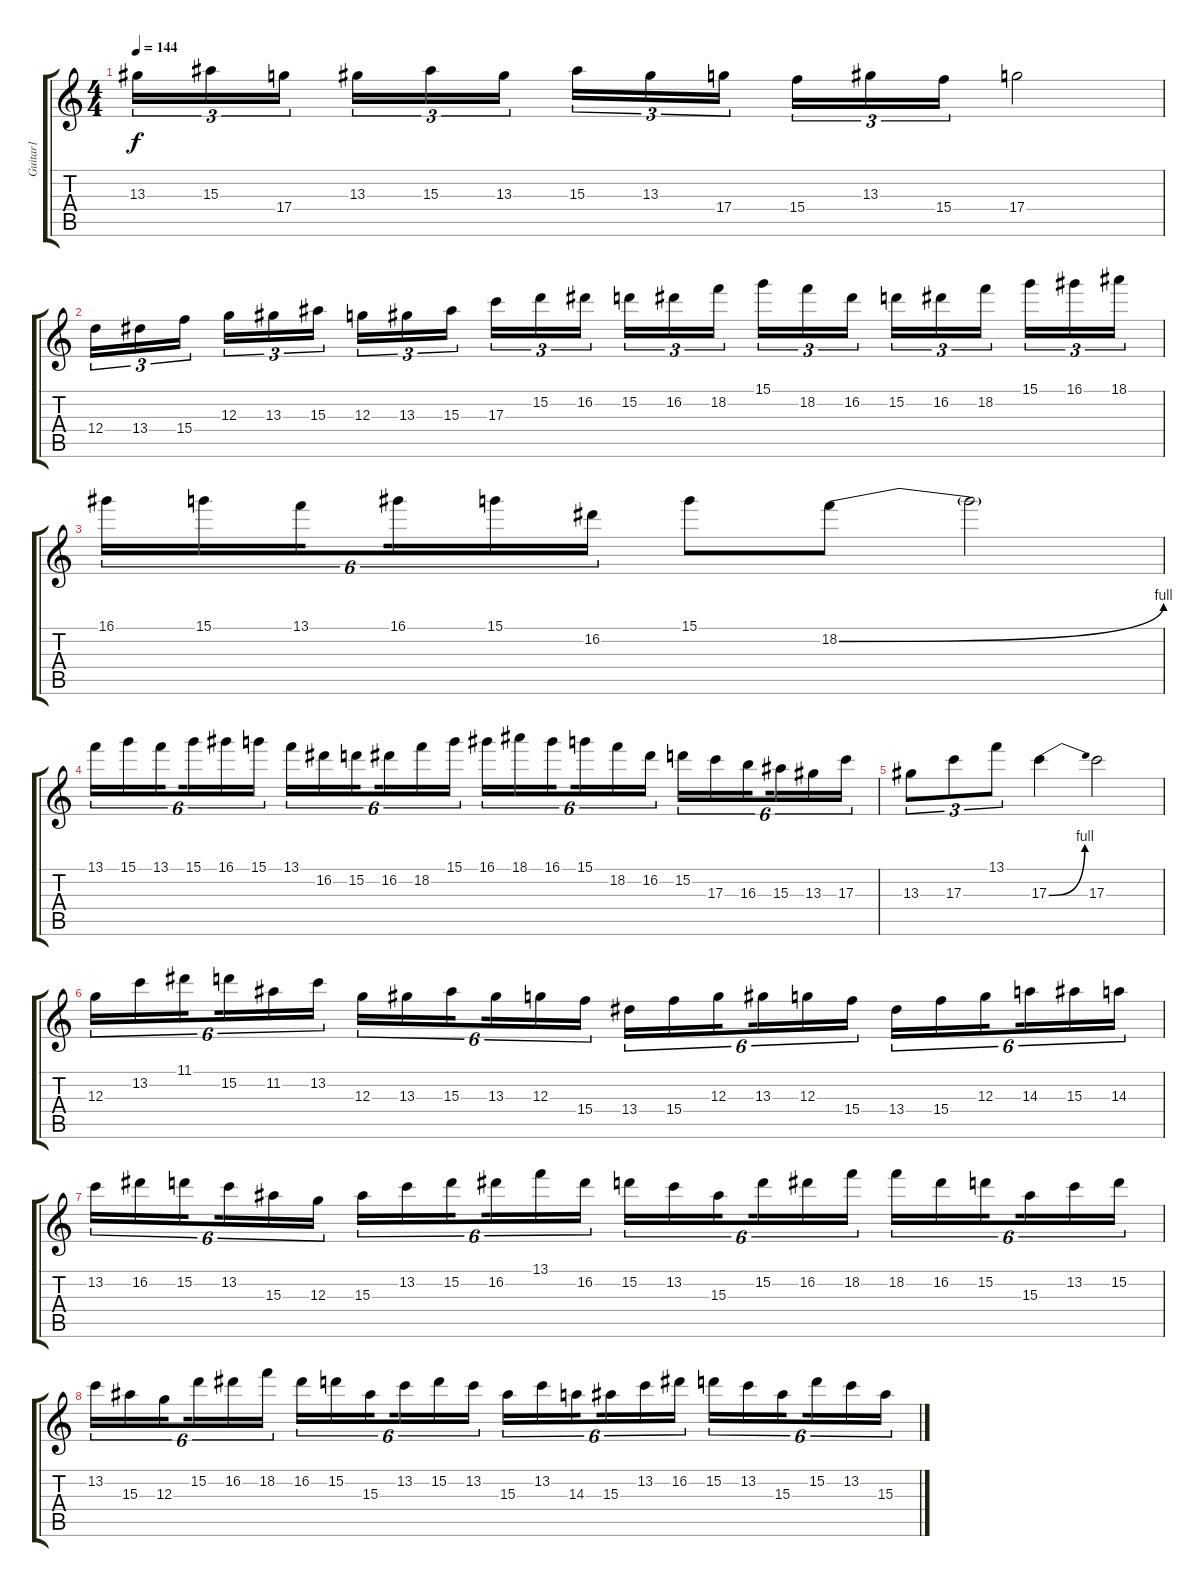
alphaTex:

\track ("Guitar1" "Guitar1") {instrument acousticguitarnylon}
\staff {score tabs}
\tuning (E4 B3 G3 D3 A2 E2) {hide}
\ts (4 4)
\tempo 144
\clef g2
\ks c
13.3.16{tu (3 2) dy f} 15.3.16{tu (3 2)} 17.4.16{tu (3 2) beam splitsecondary} 13.3.16{tu (3 2)} 15.3.16{tu (3 2)} 13.3.16{tu (3 2)} 15.3.16{tu (3 2)} 13.3.16{tu (3 2)} 17.4.16{tu (3 2) beam splitsecondary} 15.4.16{tu (3 2)} 13.3.16{tu (3 2)} 15.4.16{tu (3 2)} 17.4.2 |
12.4.16{tu (3 2)} 13.4.16{tu (3 2)} 15.4.16{tu (3 2) beam splitsecondary} 12.3.16{tu (3 2)} 13.3.16{tu (3 2)} 15.3.16{tu (3 2)} 12.3.16{tu (3 2)} 13.3.16{tu (3 2)} 15.3.16{tu (3 2) beam splitsecondary} 17.3.16{tu (3 2)} 15.2.16{tu (3 2)} 16.2.16{tu (3 2)} 15.2.16{tu (3 2)} 16.2.16{tu (3 2)} 18.2.16{tu (3 2) beam splitsecondary} 15.1.16{tu (3 2)} 18.2.16{tu (3 2)} 16.2.16{tu (3 2)} 15.2.16{tu (3 2)} 16.2.16{tu (3 2)} 18.2.16{tu (3 2) beam splitsecondary} 15.1.16{tu (3 2)} 16.1.16{tu (3 2)} 18.1.16{tu (3 2)} |
16.1.16{tu (6 4)} 15.1.16{tu (6 4)} 13.1.16{tu (6 4) beam splitsecondary} 16.1.16{tu (6 4)} 15.1.16{tu (6 4)} 16.2.16{tu (6 4)} 15.1.8 18.2{be (bend 0 0 60 4)}.8 18.2{t}.2 |
13.1.16{tu (6 4)} 15.1.16{tu (6 4)} 13.1.16{tu (6 4) beam splitsecondary} 15.1.16{tu (6 4)} 16.1.16{tu (6 4)} 15.1.16{tu (6 4)} 13.1.16{tu (6 4)} 16.2.16{tu (6 4)} 15.2.16{tu (6 4) beam splitsecondary} 16.2.16{tu (6 4)} 18.2.16{tu (6 4)} 15.1.16{tu (6 4)} 16.1.16{tu (6 4)} 18.1.16{tu (6 4)} 16.1.16{tu (6 4) beam splitsecondary} 15.1.16{tu (6 4)} 18.2.16{tu (6 4)} 16.2.16{tu (6 4)} 15.2.16{tu (6 4)} 17.3.16{tu (6 4)} 16.3.16{tu (6 4) beam splitsecondary} 15.3.16{tu (6 4)} 13.3.16{tu (6 4)} 17.3.16{tu (6 4)} |
13.3.8{tu (3 2)} 17.3.8{tu (3 2)} 13.1.8{tu (3 2)} 17.3{be (bend 0 0 60 4)}.4 17.3.2 |
12.3.16{tu (6 4)} 13.2.16{tu (6 4)} 11.1.16{tu (6 4) beam splitsecondary} 15.2.16{tu (6 4)} 11.2.16{tu (6 4)} 13.2.16{tu (6 4)} 12.3.16{tu (6 4)} 13.3.16{tu (6 4)} 15.3.16{tu (6 4) beam splitsecondary} 13.3.16{tu (6 4)} 12.3.16{tu (6 4)} 15.4.16{tu (6 4)} 13.4.16{tu (6 4)} 15.4.16{tu (6 4)} 12.3.16{tu (6 4) beam splitsecondary} 13.3.16{tu (6 4)} 12.3.16{tu (6 4)} 15.4.16{tu (6 4)} 13.4.16{tu (6 4)} 15.4.16{tu (6 4)} 12.3.16{tu (6 4) beam splitsecondary} 14.3.16{tu (6 4)} 15.3.16{tu (6 4)} 14.3.16{tu (6 4)} |
13.2.16{tu (6 4)} 16.2.16{tu (6 4)} 15.2.16{tu (6 4) beam splitsecondary} 13.2.16{tu (6 4)} 15.3.16{tu (6 4)} 12.3.16{tu (6 4)} 15.3.16{tu (6 4)} 13.2.16{tu (6 4)} 15.2.16{tu (6 4) beam splitsecondary} 16.2.16{tu (6 4)} 13.1.16{tu (6 4)} 16.2.16{tu (6 4)} 15.2.16{tu (6 4)} 13.2.16{tu (6 4)} 15.3.16{tu (6 4) beam splitsecondary} 15.2.16{tu (6 4)} 16.2.16{tu (6 4)} 18.2.16{tu (6 4)} 18.2.16{tu (6 4)} 16.2.16{tu (6 4)} 15.2.16{tu (6 4) beam splitsecondary} 15.3.16{tu (6 4)} 13.2.16{tu (6 4)} 15.2.16{tu (6 4)} |
13.2.16{tu (6 4)} 15.3.16{tu (6 4)} 12.3.16{tu (6 4) beam splitsecondary} 15.2.16{tu (6 4)} 16.2.16{tu (6 4)} 18.2.16{tu (6 4)} 16.2.16{tu (6 4)} 15.2.16{tu (6 4)} 15.3.16{tu (6 4) beam splitsecondary} 13.2.16{tu (6 4)} 15.2.16{tu (6 4)} 13.2.16{tu (6 4)} 15.3.16{tu (6 4)} 13.2.16{tu (6 4)} 14.3.16{tu (6 4) beam splitsecondary} 15.3.16{tu (6 4)} 13.2.16{tu (6 4)} 16.2.16{tu (6 4)} 15.2.16{tu (6 4)} 13.2.16{tu (6 4)} 15.3.16{tu (6 4) beam splitsecondary} 15.2.16{tu (6 4)} 13.2.16{tu (6 4)} 15.3.16{tu (6 4)}
